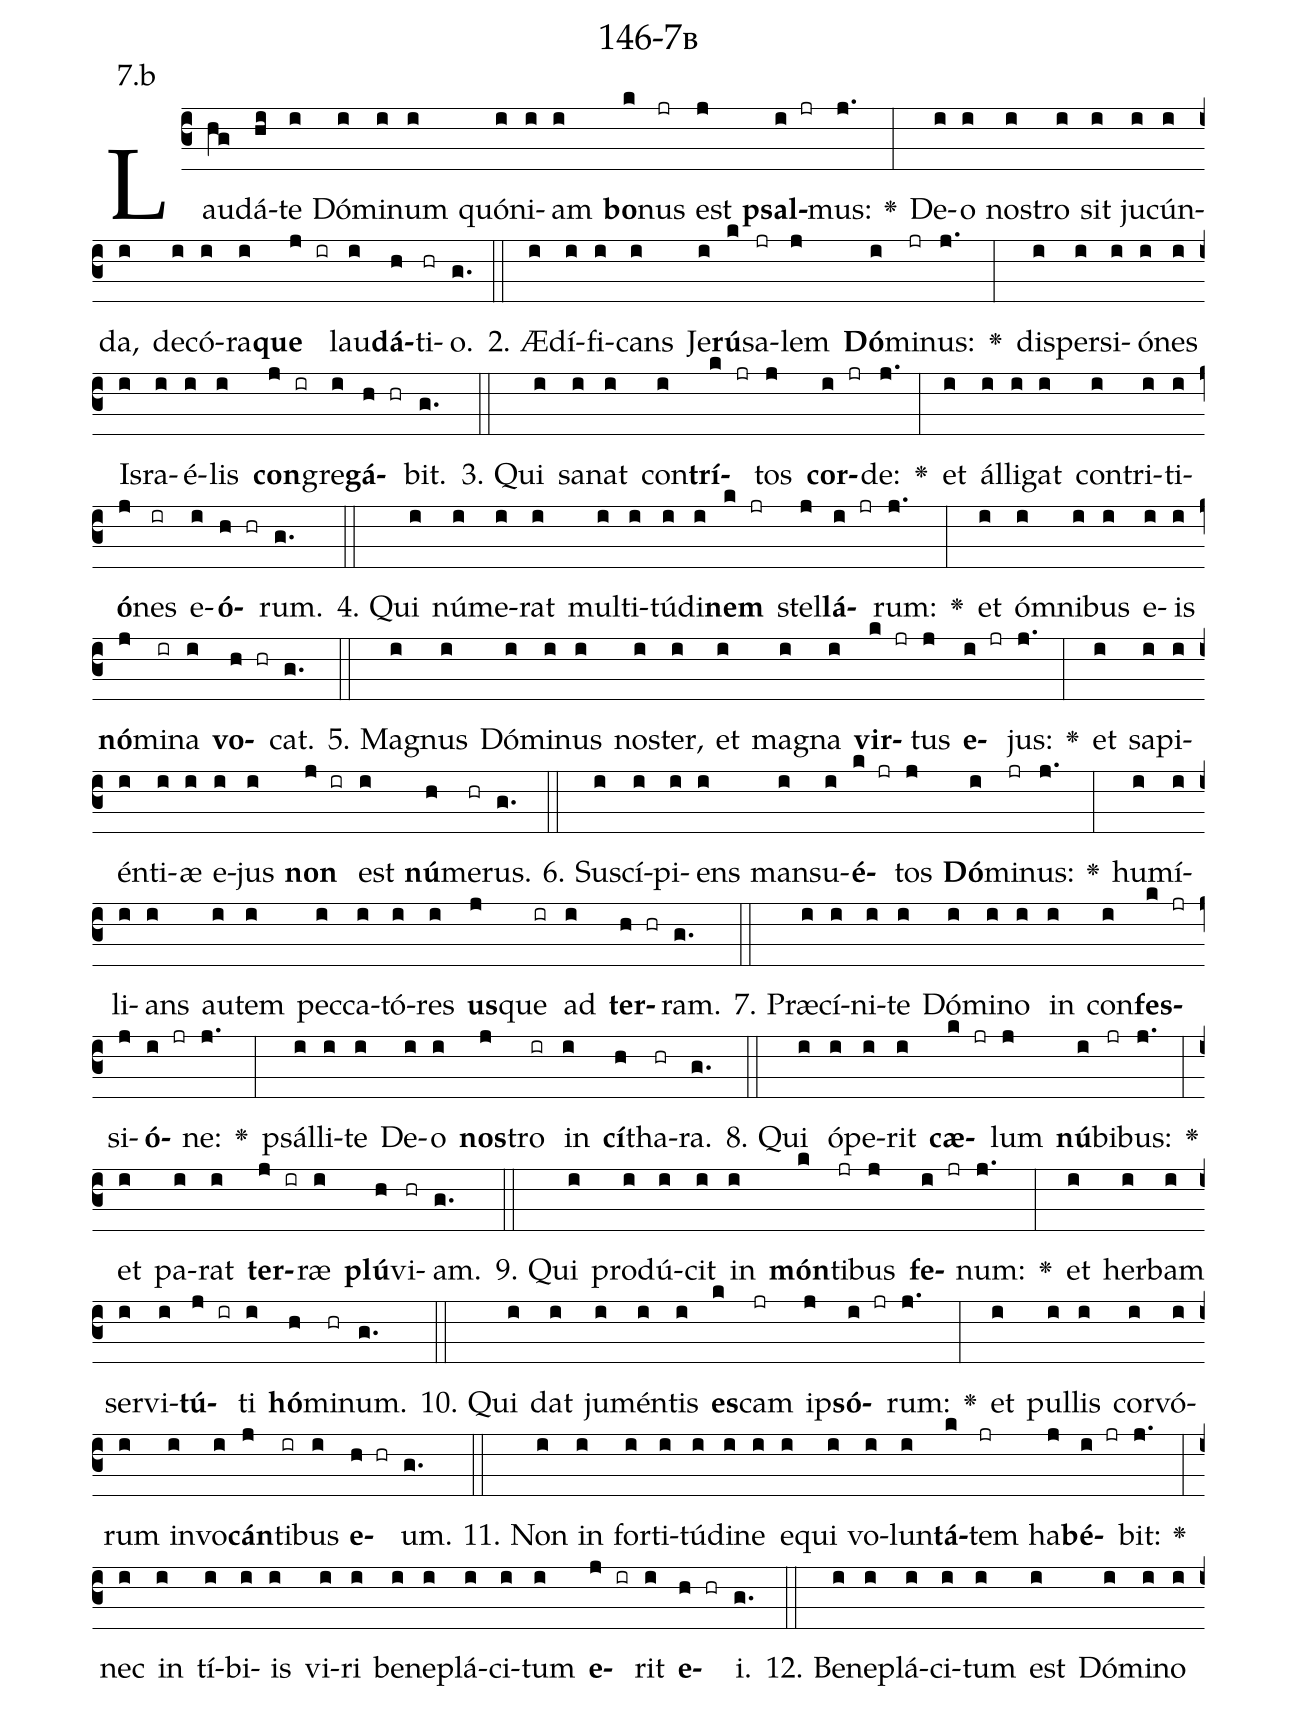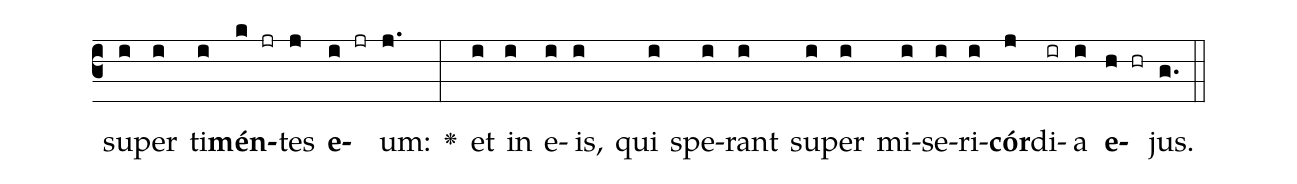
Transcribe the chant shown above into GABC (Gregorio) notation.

name: 146-7b;
annotation: 7.b;
%%
(c3)Lau(hg)dá(hi)te(i) Dó(i)mi(i)num(i) quón(i)i(i)am(i) <b>bo</b>(k)nus(jr) est(j) <b>psal</b>(i jr)mus:(j.) <v>\greheightstar</v>(:) De(i)o(i) nos(i)tro(i) sit(i) ju(i)cún(i)da,(i) de(i)có(i)ra(i)<b>que</b>(j ir) lau(i)<b>dá</b>(h)ti(hr)o.(g.) (::)
2. Æ(i)dí(i)fi(i)cans(i) Je(i)<b>rú</b>(k)sa(jr)lem(j) <b>Dó</b>(i)mi(jr)nus:(j.) <v>\greheightstar</v>(:) di(i)sper(i)si(i)ó(i)nes(i) Is(i)ra(i)é(i)lis(i) <b>con</b>(j ir)gre(i)<b>gá</b>(h hr)bit.(g.) (::)
3. Qui(i) sa(i)nat(i) con(i)<b>trí</b>(k jr)tos(j) <b>cor</b>(i jr)de:(j.) <v>\greheightstar</v>(:) et(i) ál(i)li(i)gat(i) con(i)tri(i)ti(i)<b>ó</b>(j)nes(ir) e(i)<b>ó</b>(h hr)rum.(g.) (::)
4. Qui(i) nú(i)me(i)rat(i) mul(i)ti(i)tú(i)di(i)<b>nem</b>(k jr) stel(j)<b>lá</b>(i jr)rum:(j.) <v>\greheightstar</v>(:) et(i) óm(i)ni(i)bus(i) e(i)is(i) <b>nó</b>(j)mi(ir)na(i) <b>vo</b>(h hr)cat.(g.) (::)
5. Ma(i)gnus(i) Dó(i)mi(i)nus(i) nos(i)ter,(i) et(i) ma(i)gna(i) <b>vir</b>(k jr)tus(j) <b>e</b>(i jr)jus:(j.) <v>\greheightstar</v>(:) et(i) sa(i)pi(i)én(i)ti(i)æ(i) e(i)jus(i) <b>non</b>(j ir) est(i) <b>nú</b>(h)me(hr)rus.(g.) (::)
6. Su(i)scí(i)pi(i)ens(i) man(i)su(i)<b>é</b>(k jr)tos(j) <b>Dó</b>(i)mi(jr)nus:(j.) <v>\greheightstar</v>(:) hu(i)mí(i)li(i)ans(i) au(i)tem(i) pec(i)ca(i)tó(i)res(i) <b>us</b>(j)que(ir) ad(i) <b>ter</b>(h hr)ram.(g.) (::)
7. Præ(i)cí(i)ni(i)te(i) Dó(i)mi(i)no(i) in(i) con(i)<b>fes</b>(k jr)si(j)<b>ó</b>(i jr)ne:(j.) <v>\greheightstar</v>(:) psál(i)li(i)te(i) De(i)o(i) <b>nos</b>(j)tro(ir) in(i) <b>cí</b>(h)tha(hr)ra.(g.) (::)
8. Qui(i) ó(i)pe(i)rit(i) <b>cæ</b>(k jr)lum(j) <b>nú</b>(i)bi(jr)bus:(j.) <v>\greheightstar</v>(:) et(i) pa(i)rat(i) <b>ter</b>(j ir)ræ(i) <b>plú</b>(h)vi(hr)am.(g.) (::)
9. Qui(i) pro(i)dú(i)cit(i) in(i) <b>món</b>(k)ti(jr)bus(j) <b>fe</b>(i jr)num:(j.) <v>\greheightstar</v>(:) et(i) her(i)bam(i) ser(i)vi(i)<b>tú</b>(j ir)ti(i) <b>hó</b>(h)mi(hr)num.(g.) (::)
10. Qui(i) dat(i) ju(i)mén(i)tis(i) <b>es</b>(k)cam(jr) ip(j)<b>só</b>(i jr)rum:(j.) <v>\greheightstar</v>(:) et(i) pul(i)lis(i) cor(i)vó(i)rum(i) in(i)vo(i)<b>cán</b>(j)ti(ir)bus(i) <b>e</b>(h hr)um.(g.) (::)
11. Non(i) in(i) for(i)ti(i)tú(i)di(i)ne(i) e(i)qui(i) vo(i)lun(i)<b>tá</b>(k)tem(jr) ha(j)<b>bé</b>(i jr)bit:(j.) <v>\greheightstar</v>(:) nec(i) in(i) tí(i)bi(i)is(i) vi(i)ri(i) be(i)ne(i)plá(i)ci(i)tum(i) <b>e</b>(j ir)rit(i) <b>e</b>(h hr)i.(g.) (::)
12. Be(i)ne(i)plá(i)ci(i)tum(i) est(i) Dó(i)mi(i)no(i) su(i)per(i) ti(i)<b>mén</b>(k jr)tes(j) <b>e</b>(i jr)um:(j.) <v>\greheightstar</v>(:) et(i) in(i) e(i)is,(i) qui(i) spe(i)rant(i) su(i)per(i) mi(i)se(i)ri(i)<b>cór</b>(j)di(ir)a(i) <b>e</b>(h hr)jus.(g.) (::)
